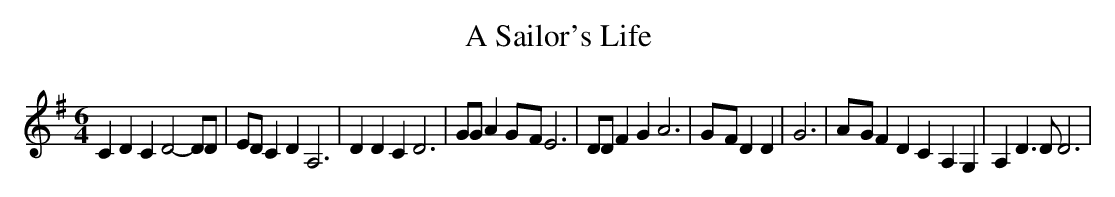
X:1
T:A Sailor's Life
M:6/4
L:1/4
K:G
 C D C D2- D/2D/2| E/2D/2 C D A,3| D D C D3| G/2G/2 AG/2-F/2 E3| D/2D/2 F G A3|\
G/2-F/2 D D| G3|A/2-G/2 F D C- A, G,| A, D3/2 D/2 D3|
